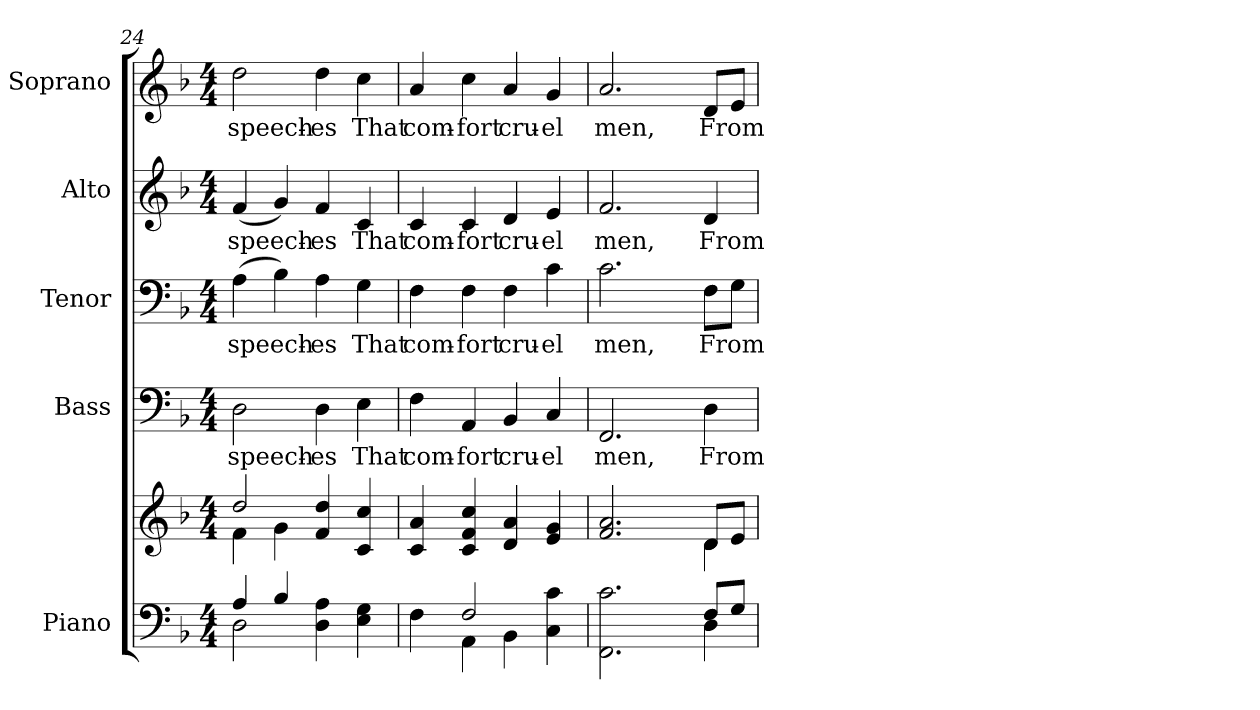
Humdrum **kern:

**kern	**kern	**kern	**text	**kern	**text	**kern	**text	**kern	**text
*part5	*part5	*part4	*part4	*part3	*part3	*part2	*part2	*part1	*part1
*staff6	*staff5	*staff4	*staff4	*staff3	*staff3	*staff2	*staff2	*staff1	*staff1
*I"Piano	*	*I"Bass	*	*I"Tenor	*	*I"Alto	*	*I"Soprano	*
*I'Pno.	*	*I'B.	*	*I'T.	*	*I'A.	*	*I'S.	*
*clefF4	*clefG2	*clefF4	*	*clefF4	*	*clefG2	*	*clefG2	*
*k[b-]	*k[b-]	*k[b-]	*	*k[b-]	*	*k[b-]	*	*k[b-]	*
*F:	*F:	*F:	*	*F:	*	*F:	*	*F:	*
*M4/4	*M4/4	*M4/4	*	*M4/4	*	*M4/4	*	*M4/4	*
=24	=24	=24	=24	=24	=24	=24	=24	=24	=24
*^	*^	*	*	*	*	*	*	*	*
!	!	!	!	!	!LO:LY:b:color=#000000	!	!	!	!	!	!
!	!	!	!	!	!	!	!LO:LY:b:color=#000000	!	!	!	!
!	!	!	!	!	!	!	!	!	!LO:LY:b:color=#000000	!	!
!	!	!	!	!	!	!	!	!	!	!	!LO:LY:b:color=#000000
4Ai/	2Di\	2ddi/	4fi\	2Di\	speech-	(4Ai\	speech-	(4fi/	speech-	2ddi\	speech-
4B-i/	.	.	4gi\	.	.	4B-i\)	.	4gi/)	.	.	.
!	!	!	!	!	!LO:LY:b:color=#000000	!	!	!	!	!	!
!	!	!	!	!	!	!	!LO:LY:b:color=#000000	!	!	!	!
!	!	!	!	!	!	!	!	!	!LO:LY:b:color=#000000	!	!
!	!	!	!	!	!	!	!	!	!	!	!LO:LY:b:color=#000000
4Di\ 4Ai	2ryy	4fi/ 4ddi	2ryy	4Di\	-es	4Ai\	-es	4fi/	-es	4ddi\	-es
!	!	!	!	!	!LO:LY:b:color=#000000	!	!	!	!	!	!
!	!	!	!	!	!	!	!LO:LY:b:color=#000000	!	!	!	!
!	!	!	!	!	!	!	!	!	!LO:LY:b:color=#000000	!	!
!	!	!	!	!	!	!	!	!	!	!	!LO:LY:b:color=#000000
4Ei\ 4Gi	.	4ci/ 4cci	.	4Ei\	That	4Gi\	That	4ci/	That	4cci\	That
*	*	*v	*v	*	*	*	*	*	*	*	*
=25	=25	=25	=25	=25	=25	=25	=25	=25	=25	=25
!	!	!	!	!LO:LY:b:color=#000000	!	!	!	!	!	!
!	!	!	!	!	!	!LO:LY:b:color=#000000	!	!	!	!
!	!	!	!	!	!	!	!	!LO:LY:b:color=#000000	!	!
!	!	!	!	!	!	!	!	!	!	!LO:LY:b:color=#000000
4Fi\	4ryy	4ci/ 4ai	4Fi\	com-	4Fi\	com-	4ci/	com-	4ai/	com-
!	!	!	!	!LO:LY:b:color=#000000	!	!	!	!	!	!
!	!	!	!	!	!	!LO:LY:b:color=#000000	!	!	!	!
!	!	!	!	!	!	!	!	!LO:LY:b:color=#000000	!	!
!	!	!	!	!	!	!	!	!	!	!LO:LY:b:color=#000000
2Fi/	4AAi\	4ci/ 4fi 4cci	4AAi/	-fort	4Fi\	-fort	4ci/	-fort	4cci\	-fort
!	!	!	!	!LO:LY:b:color=#000000	!	!	!	!	!	!
!	!	!	!	!	!	!LO:LY:b:color=#000000	!	!	!	!
!	!	!	!	!	!	!	!	!LO:LY:b:color=#000000	!	!
!	!	!	!	!	!	!	!	!	!	!LO:LY:b:color=#000000
.	4BB-i\	4di/ 4ai	4BB-i/	cru-	4Fi\	cru-	4di/	cru-	4ai/	cru-
!	!	!	!	!LO:LY:b:color=#000000	!	!	!	!	!	!
!	!	!	!	!	!	!LO:LY:b:color=#000000	!	!	!	!
!	!	!	!	!	!	!	!	!LO:LY:b:color=#000000	!	!
!	!	!	!	!	!	!	!	!	!	!LO:LY:b:color=#000000
4Ci\ 4ci	4ryy	4ei/ 4gi	4Ci/	-el	4ci\	-el	4ei/	-el	4gi/	-el
!!LO:PB:g=z
=26	=26	=26	=26	=26	=26	=26	=26	=26	=26	=26
*	*	*^	*	*	*	*	*	*	*	*
!	!	!	!	!	!LO:LY:b:color=#000000	!	!	!	!	!	!
!	!	!	!	!	!	!	!LO:LY:b:color=#000000	!	!	!	!
!	!	!	!	!	!	!	!	!	!LO:LY:b:color=#000000	!	!
!	!	!	!	!	!	!	!	!	!	!	!LO:LY:b:color=#000000
2.FFi\ 2.ci	2ryy	2.fi/ 2.ai	2ryy	2.FFi/	men,	2.ci\	men,	2.fi/	men,	2.ai/	men,
.	4ryy	.	4ryy	.	.	.	.	.	.	.	.
!	!	!	!	!	!LO:LY:b:color=#000000	!	!	!	!	!	!
!	!	!	!	!	!	!	!LO:LY:b:color=#000000	!	!	!	!
!	!	!	!	!	!	!	!	!	!LO:LY:b:color=#000000	!	!
!	!	!	!	!	!	!	!	!	!	!	!LO:LY:b:color=#000000
8Fi/L	4Di\	8di/L	4di\	4Di\	From	8Fi\L	From	4di/	From	8di/L	From
8Gi/J	.	8ei/J	.	.	.	8Gi\J	.	.	.	8ei/J	.
*v	*v	*	*	*	*	*	*	*	*	*	*
*	*v	*v	*	*	*	*	*	*	*	*
=	=	=	=	=	=	=	=	=	=
*-	*-	*-	*-	*-	*-	*-	*-	*-	*-
